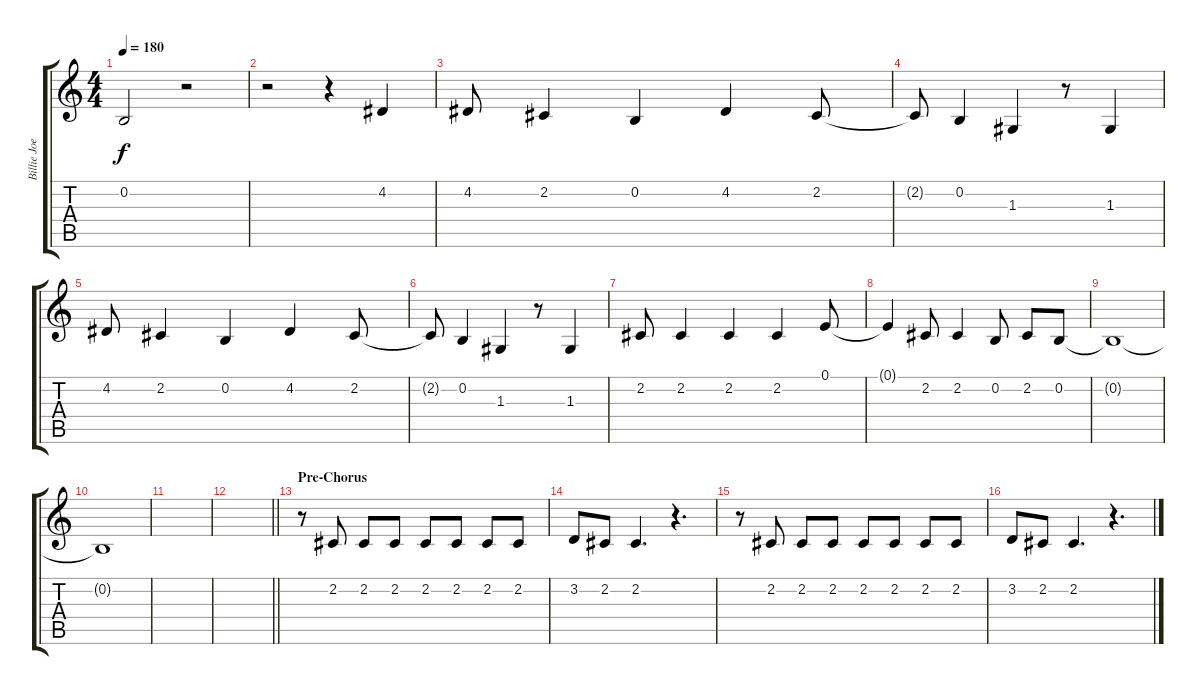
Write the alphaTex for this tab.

\track ("Billie Joe Armstrong (Vocals)" "Billie Joe") {instrument sopranosax}
\staff {score tabs}
\tuning (E4 B3 G3 D3 A2 E2) {hide}
\ts (4 4)
\tempo 180
\clef g2
\ks c
0.2{t}.2{dy f} r.2 |
r.2 r.4 4.2.4 |
4.2.8 2.2.4 0.2.4 4.2.4 2.2.8 |
2.2{t}.8 0.2.4 1.3.4 r.8 1.3.4 |
4.2.8 2.2.4 0.2.4 4.2.4 2.2.8 |
2.2{t}.8 0.2.4 1.3.4 r.8 1.3.4 |
2.2.8 2.2.4 2.2.4 2.2.4 0.1.8 |
0.1{t}.4 2.2.8 2.2.4 0.2.8 2.2.8 0.2.8 |
0.2{t}.1 |
0.2{t}.1 |
|
\barLineRight lightlight
|
\section ("" "Pre-Chorus")
r.8 2.2.8 2.2.8 2.2.8 2.2.8 2.2.8 2.2.8 2.2.8 |
3.2.8 2.2.8 2.2.4{d} r.4{d} |
r.8 2.2.8 2.2.8 2.2.8 2.2.8 2.2.8 2.2.8 2.2.8 |
3.2.8 2.2.8 2.2.4{d} r.4{d}
